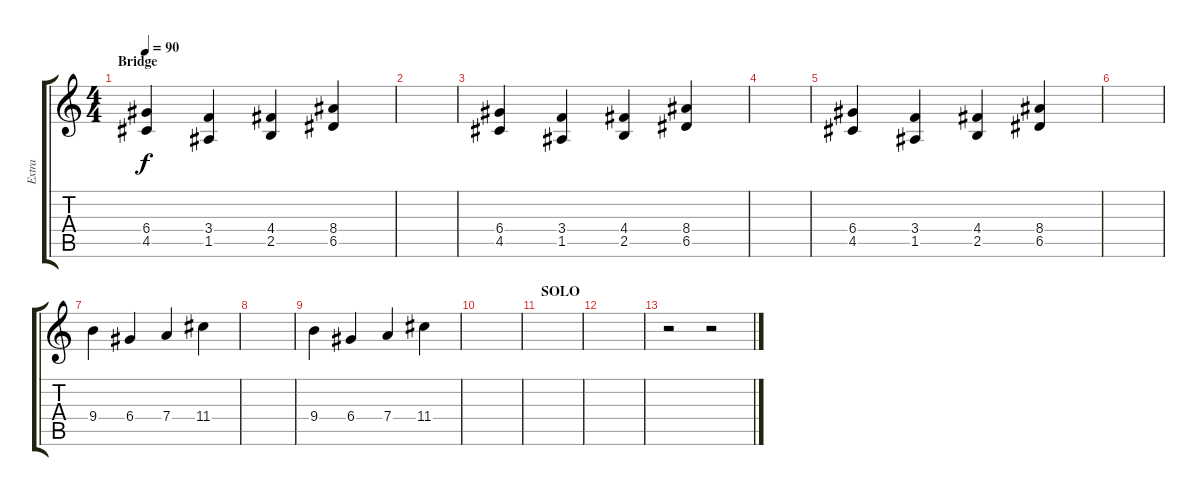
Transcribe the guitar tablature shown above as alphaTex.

\track ("Extra" "Extra") {instrument overdrivenguitar}
\staff {score tabs}
\tuning (E4 B3 G3 D3 A2 E2) {hide}
\ts (4 4)
\section ("" "Bridge")
\tempo 90
\clef g2
\ks c
(6.4 4.5).4{dy f volume 16 instrument acousticguitarsteel} (3.4 1.5).4 (4.4 2.5).4 (8.4 6.5).4 |
|
(6.4 4.5).4{volume 16 instrument acousticguitarsteel} (3.4 1.5).4 (4.4 2.5).4 (8.4 6.5).4 |
|
(6.4 4.5).4{volume 16 instrument acousticguitarsteel} (3.4 1.5).4 (4.4 2.5).4 (8.4 6.5).4 |
|
9.4.4{volume 16 instrument acousticguitarsteel} 6.4.4 7.4.4 11.4.4 |
|
9.4.4 6.4.4 7.4.4 11.4.4 |
|
\section ("" "SOLO")
|
|
r.2 r.2
